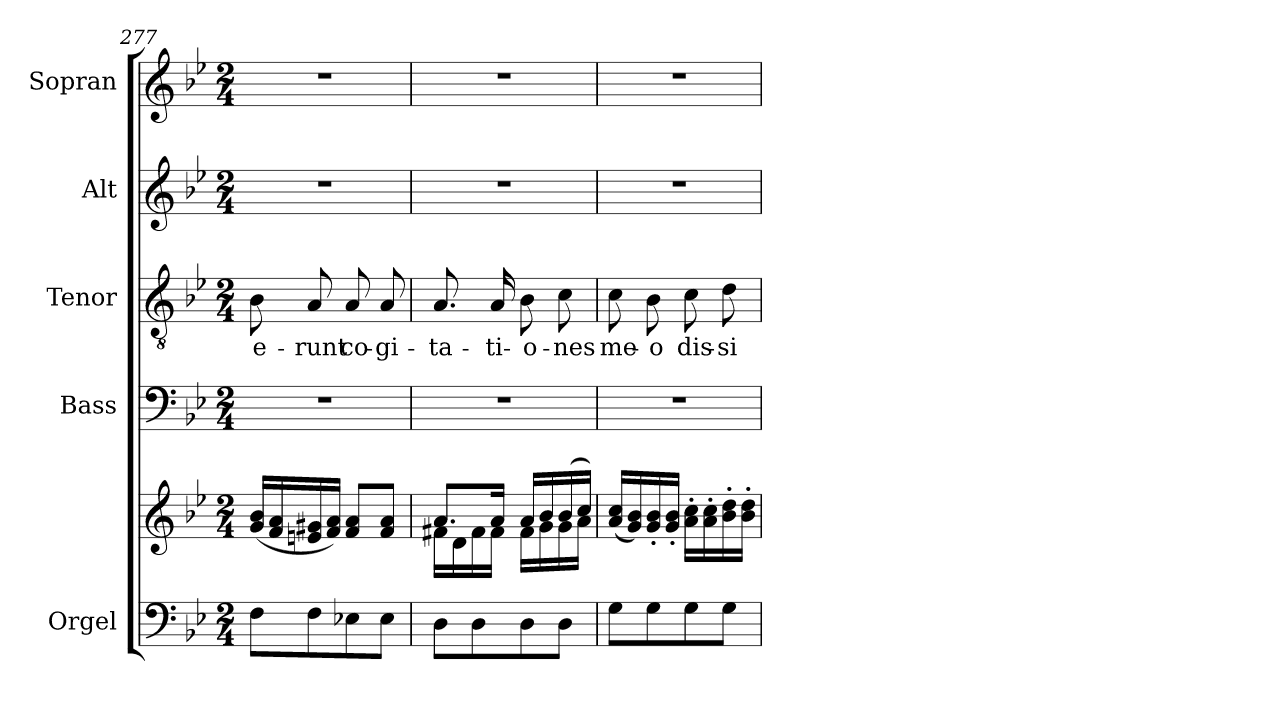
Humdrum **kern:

**kern	**kern	**kern	**kern	**text	**kern	**kern
*part5	*part5	*part4	*part3	*part3	*part2	*part1
*staff6	*staff5	*staff4	*staff3	*staff3	*staff2	*staff1
*I"Orgel	*	*I"Bass	*I"Tenor	*	*I"Alt	*I"Sopran
*I'Org.	*	*I'B.	*I'T.	*	*I'A.	*I'S.
*clefF4	*clefG2	*clefF4	*clefGv2	*	*clefG2	*clefG2
*k[b-e-]	*k[b-e-]	*k[b-e-]	*k[b-e-]	*	*k[b-e-]	*k[b-e-]
*B-:	*B-:	*B-:	*B-:	*	*B-:	*B-:
*M2/4	*M2/4	*M2/4	*M2/4	*	*M2/4	*M2/4
=277	=277	=277	=277	=277	=277	=277
!	!	!	!	!LO:LY:b	!	!
8F\L	(<16g/ 16b-/LL	2r	8B-\	-e-	2r	2r
.	16f/ 16a/	.	.	.	.	.
!	!	!	!	!LO:LY:b	!	!
8F\	16en/ 16g#X/	.	8A/	-runt	.	.
.	16f/ 16a/JJ)	.	.	.	.	.
!	!	!	!	!LO:LY:b	!	!
8E-X\	8f/ 8a/L	.	8A/	co-	.	.
!	!	!	!	!LO:LY:b	!	!
8E-\J	8f/ 8a/J	.	8A/	-gi-	.	.
=278	=278	=278	=278	=278	=278	=278
*	*^	*	*	*	*	*
!	!	!	!	!	!LO:LY:b	!	!
8D\L	8.a/L	16f#X\LL	2r	8.A/	-ta-	2r	2r
.	.	16d\	.	.	.	.	.
8D\	.	16f#\	.	.	.	.	.
!	!	!	!	!	!LO:LY:b	!	!
.	16a/Jk	16f#\JJ	.	16A/	-ti-	.	.
!	!	!	!	!	!LO:LY:b	!	!
8D\	16a/LL	16f#\LL	.	8B-\	-o-	.	.
.	16b-/	16g\	.	.	.	.	.
!	!	!	!	!	!LO:LY:b	!	!
8D\J	(>16b-/	16g\	.	8c\	-nes	.	.
.	16cc/JJ)	16a\JJ	.	.	.	.	.
=279	=279	=279	=279	=279	=279	=279	=279
!	!	!	!	!	!LO:LY:b	!	!
*	*v	*v	*	*	*	*	*
8G\L	(<16a/ 16cc/LL	2r	8c\	me-	2r	2r
.	16g/ 16b-/)	.	.	.	.	.
!	!	!	!	!LO:LY:b	!	!
8G\	16g/'< 16b-/'<	.	8B-\	-o	.	.
.	16g/'< 16b-/'<JJ	.	.	.	.	.
!	!	!	!	!LO:LY:b	!	!
8G\	16a\'> 16cc\'>LL	.	8c\	dis-	.	.
.	16a\'> 16cc\'>	.	.	.	.	.
!	!	!	!	!LO:LY:b	!	!
8G\J	16b-\'> 16dd\'>	.	8d\	-si-	.	.
.	16b-\'> 16dd\'>JJ	.	.	.	.	.
=	=	=	=	=	=	=
*-	*-	*-	*-	*-	*-	*-
